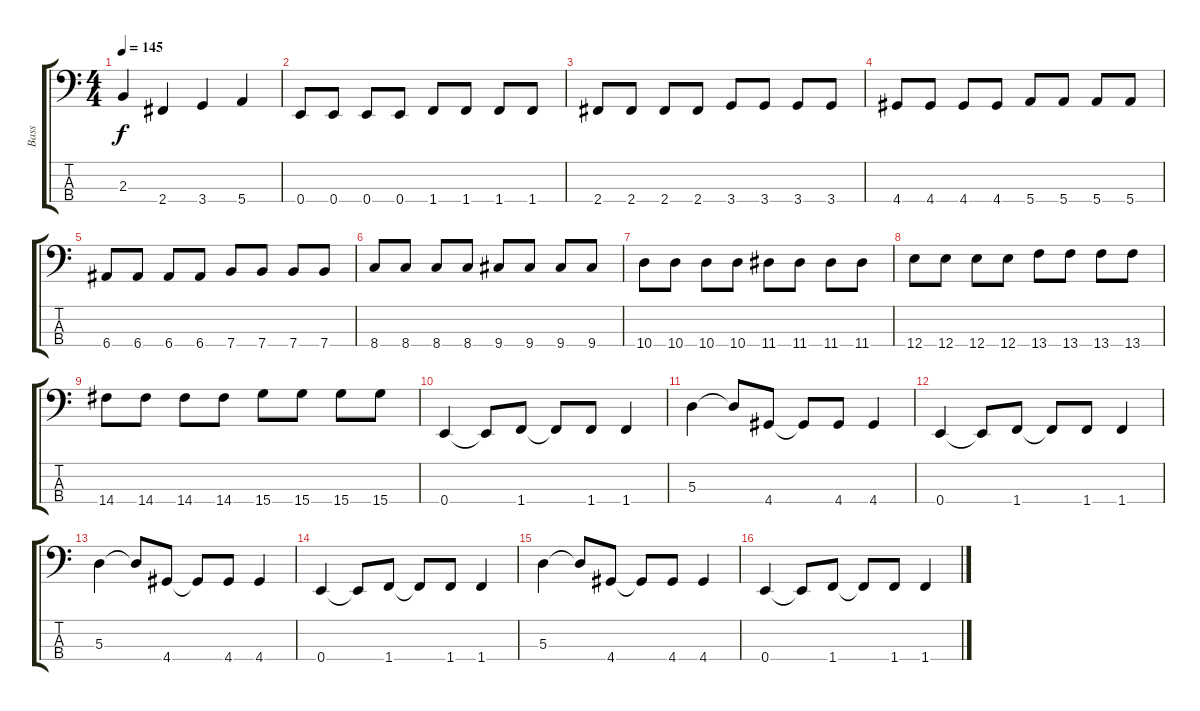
\track ("Bass" "Bass") {instrument electricbasspick}
\staff {score tabs}
\tuning (G2 D2 A1 E1) {hide}
\ts (4 4)
\tempo 145
\clef f4
\ks c
2.3.4{dy f} 2.4.4 3.4.4 5.4.4 |
0.4.8 0.4.8 0.4.8 0.4.8 1.4.8 1.4.8 1.4.8 1.4.8 |
2.4.8 2.4.8 2.4.8 2.4.8 3.4.8 3.4.8 3.4.8 3.4.8 |
4.4.8 4.4.8 4.4.8 4.4.8 5.4.8 5.4.8 5.4.8 5.4.8 |
6.4.8 6.4.8 6.4.8 6.4.8 7.4.8 7.4.8 7.4.8 7.4.8 |
8.4.8 8.4.8 8.4.8 8.4.8 9.4.8 9.4.8 9.4.8 9.4.8 |
10.4.8 10.4.8 10.4.8 10.4.8 11.4.8 11.4.8 11.4.8 11.4.8 |
12.4.8 12.4.8 12.4.8 12.4.8 13.4.8 13.4.8 13.4.8 13.4.8 |
14.4.8 14.4.8 14.4.8 14.4.8 15.4.8 15.4.8 15.4.8 15.4.8 |
0.4.4 0.4{t}.8 1.4.8 1.4{t}.8 1.4.8 1.4.4 |
5.3.4 5.3{t}.8 4.4.8 4.4{t}.8 4.4.8 4.4.4 |
0.4.4 0.4{t}.8 1.4.8 1.4{t}.8 1.4.8 1.4.4 |
5.3.4 5.3{t}.8 4.4.8 4.4{t}.8 4.4.8 4.4.4 |
0.4.4 0.4{t}.8 1.4.8 1.4{t}.8 1.4.8 1.4.4 |
5.3.4 5.3{t}.8 4.4.8 4.4{t}.8 4.4.8 4.4.4 |
0.4.4 0.4{t}.8 1.4.8 1.4{t}.8 1.4.8 1.4.4
